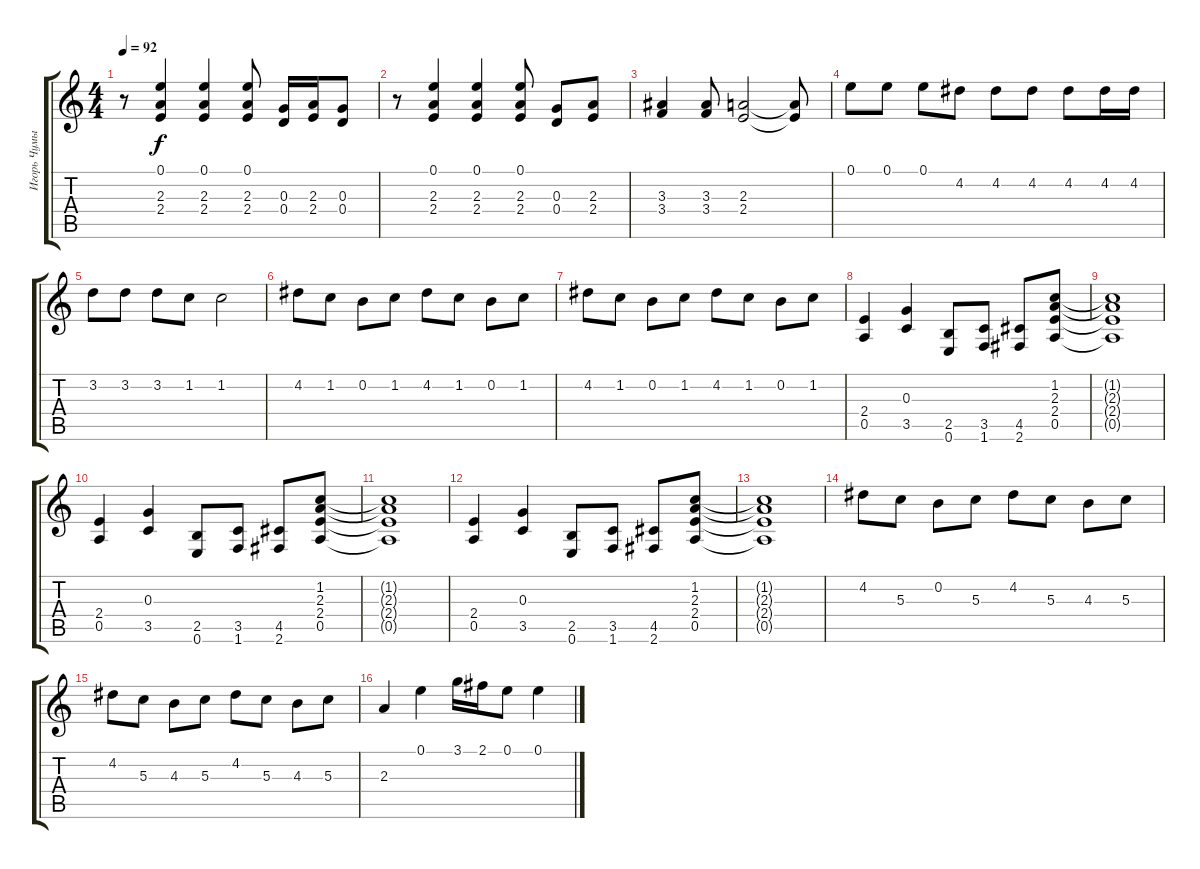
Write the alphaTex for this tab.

\track ("Игорь Чумычкин" "Игорь Чумы") {instrument electricguitarclean}
\staff {score tabs}
\tuning (E4 B3 G3 D3 A2 E2) {hide}
\ts (4 4)
\tempo 92
\clef g2
\ks c
r.8{dy f} (0.1 2.3 2.4).4 (0.1 2.3 2.4).4 (0.1 2.3 2.4).8 (0.3 0.4).16 (2.3 2.4).16 (0.3 0.4).8 |
r.8 (0.1 2.3 2.4).4 (0.1 2.3 2.4).4 (0.1 2.3 2.4).8 (0.3 0.4).8 (2.3 2.4).8 |
(3.3 3.4).4 (3.3 3.4).8 (2.3 2.4).2 (2.3{t} 2.4{t}).8 |
0.1.8 0.1.8 0.1.8 4.2.8 4.2.8 4.2.8 4.2.8 4.2.16 4.2.16 |
3.2.8 3.2.8 3.2.8 1.2.8 1.2.2 |
4.2.8 1.2.8 0.2.8 1.2.8 4.2.8 1.2.8 0.2.8 1.2.8 |
4.2.8 1.2.8 0.2.8 1.2.8 4.2.8 1.2.8 0.2.8 1.2.8 |
(2.4 0.5).4 (0.3 3.5).4 (2.5 0.6).8 (3.5 1.6).8 (4.5 2.6).8 (1.2 2.3 2.4 0.5).8 |
(1.2{t} 2.3{t} 2.4{t} 0.5{t}).1 |
(2.4 0.5).4 (0.3 3.5).4 (2.5 0.6).8 (3.5 1.6).8 (4.5 2.6).8 (1.2 2.3 2.4 0.5).8 |
(1.2{t} 2.3{t} 2.4{t} 0.5{t}).1 |
(2.4 0.5).4 (0.3 3.5).4 (2.5 0.6).8 (3.5 1.6).8 (4.5 2.6).8 (1.2 2.3 2.4 0.5).8 |
(1.2{t} 2.3{t} 2.4{t} 0.5{t}).1 |
4.2.8 5.3.8 0.2.8 5.3.8 4.2.8 5.3.8 4.3.8 5.3.8 |
4.2.8 5.3.8 4.3.8 5.3.8 4.2.8 5.3.8 4.3.8 5.3.8 |
2.3.4 0.1.4 3.1.16 2.1.16 0.1.8 0.1.4
